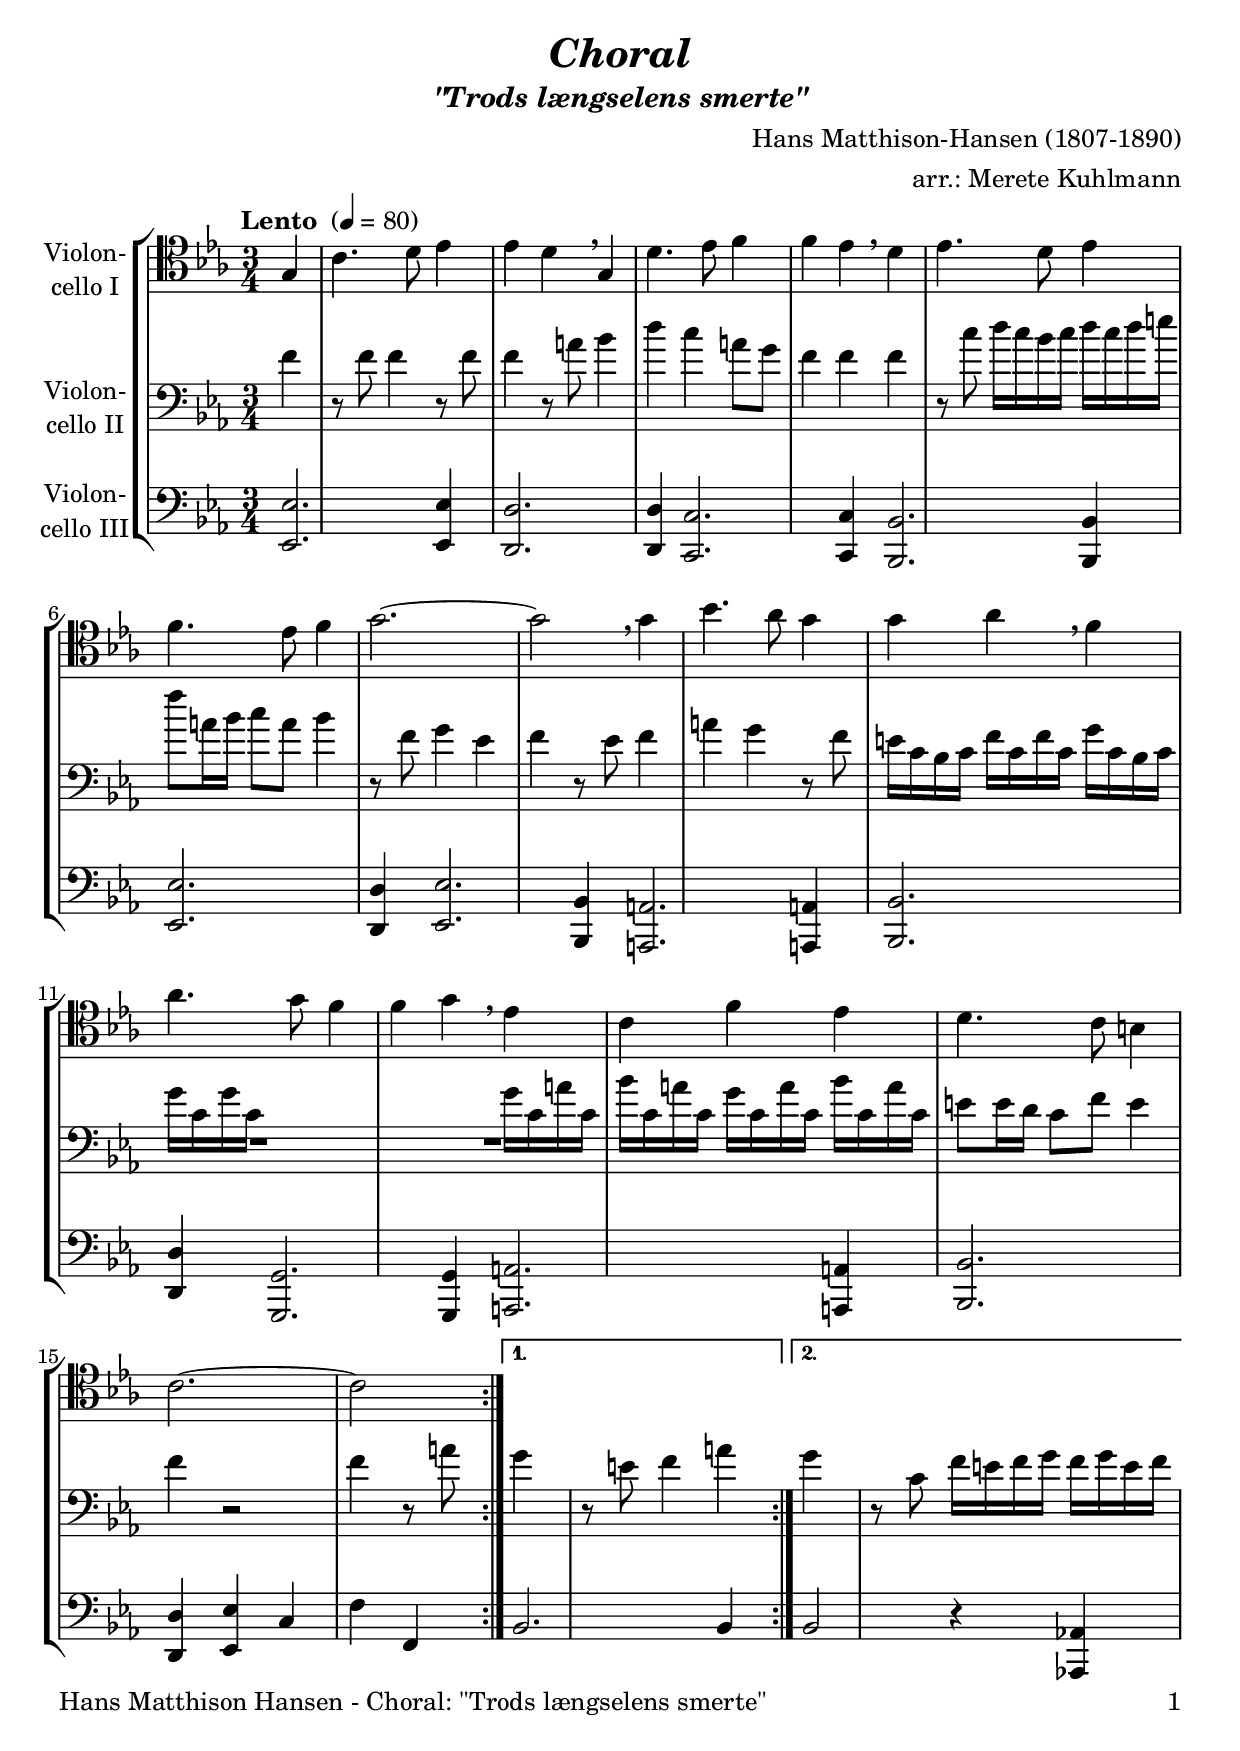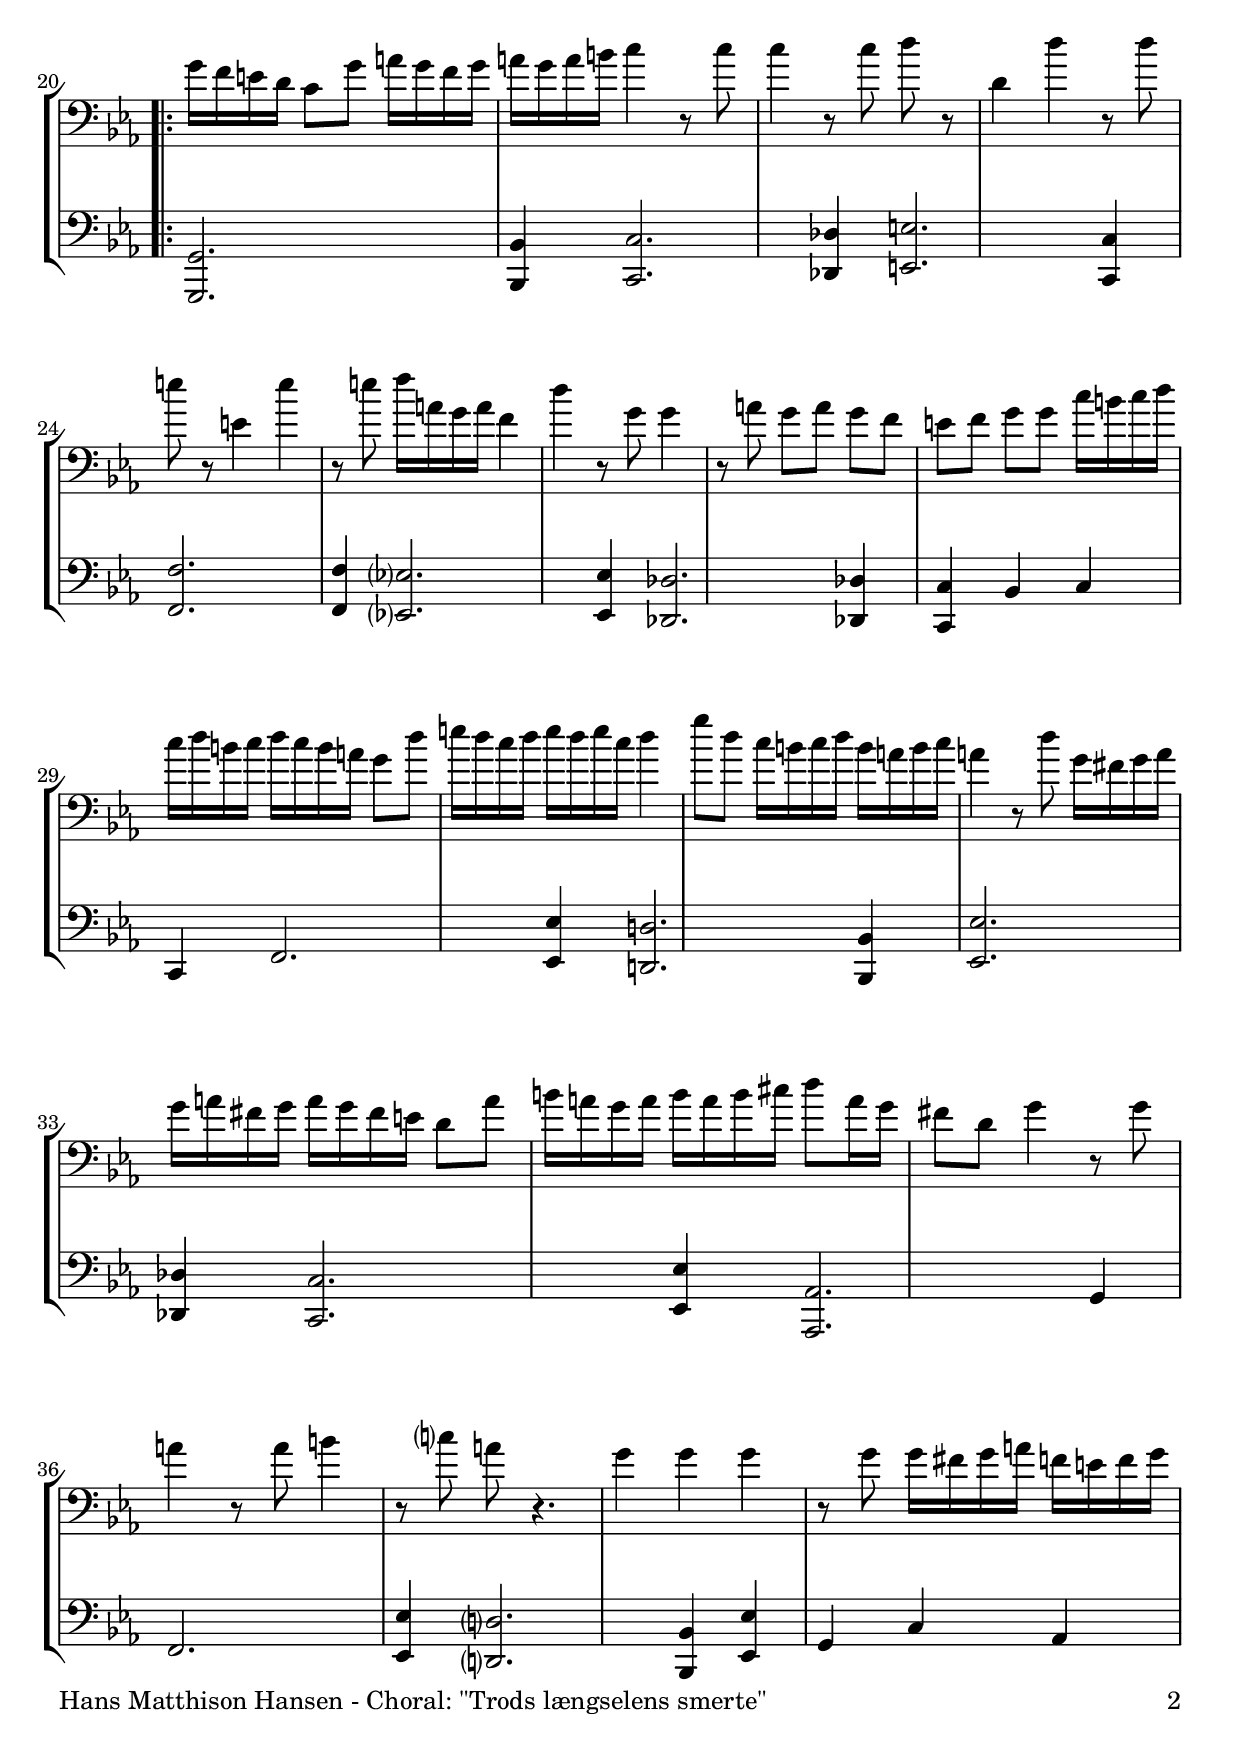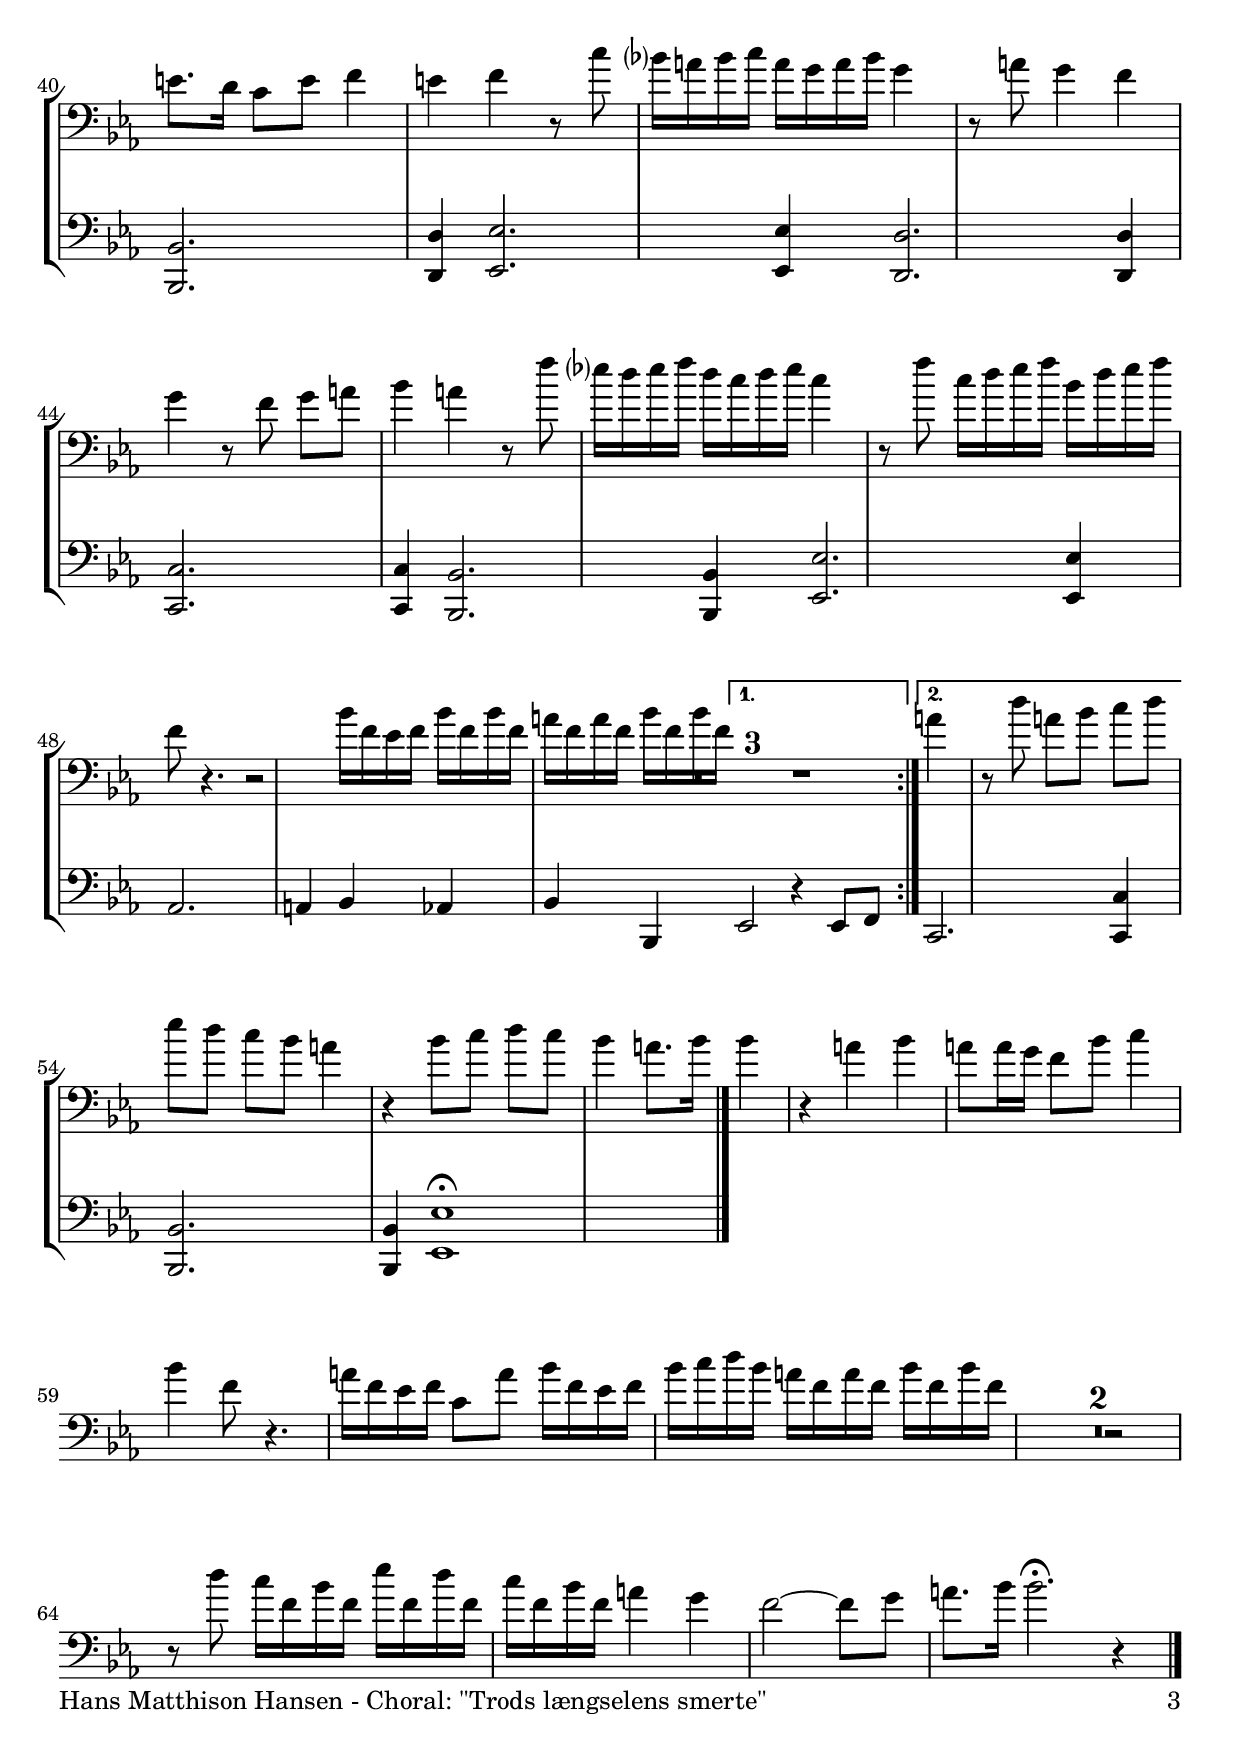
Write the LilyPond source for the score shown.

\version "2.24.1"
\include "deutsch.ly"
  
#(set-global-staff-size 22)

\header {
  title     = \markup \bold \italic "Choral"
  subtitle  = \markup \italic "\"Trods længselens smerte\""
  composer  = "Hans Matthison-Hansen (1807-1890)"
  arranger  = "arr.: Merete Kuhlmann"
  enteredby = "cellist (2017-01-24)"
%  piece     = ""
}

voiceconsts = {
  \key e \minor
  \time 3/4
  \clef "bass"
% \numericTimeSignature
  \compressEmptyMeasures
  % Set default beaming for all staves
  \set Timing.beamExceptions = #'()
  \set Timing.baseMoment     = #(ly:make-moment 1 4)
  \set Timing.beatStructure  = #'(1 1 1)
  \tempo "Lento " 4=80
}

mist = "string ensemble 1"
mivl = "violin"
miba = "cello"
mipz = "pizzicato strings"

rit = \mark \markup "rit."

va = \relative c' {
  \voiceconsts
  \clef "tenor"
  
  \repeat volta 2 {
    \partial 4 h4
    e4. fis8 g4
    g fis \breathe h,
    fis'4. g8 a4
    a g \breathe fis

    g4. fis8 g4
    a4. g8 a4
    h2.~
    h2 \breathe h4
    d4. c8 h4
    h c \breathe a

    c4. h8 a4
    a h \breathe g
    e a g
    fis4. e8 dis4
    e2.~
    e2
  }
}

\include "v2.ily"
\include "v3.ily"

music = \new StaffGroup <<
      \new Staff {
	\set Staff.midiInstrument = \miba
	\set Staff.instrumentName = \markup \center-column { "Violon-" "cello I" }
	\transpose e c { \va }
      }

      \new Staff {
	\set Staff.midiInstrument = \miba
	\set Staff.instrumentName = \markup \center-column { "Violon-" "cello II" }
	\transpose e c { \vb }
      }

      \new Staff {
	\set Staff.midiInstrument = \miba
	\set Staff.instrumentName = \markup \center-column { "Violon-" "cello III" }
	\transpose e c { \vc }
      }
>>

\book {
   \paper {
    print-page-number = ##t
    print-first-page-number = ##t
    ragged-last-bottom = ##f
    oddHeaderMarkup = \markup \null
    evenHeaderMarkup = \markup \null
    oddFooterMarkup = \markup {
      \fill-line {
        \if \should-print-page-number
        "Hans Matthison Hansen - Choral: \"Trods længselens smerte\"" \fromproperty #'page:page-number-string
      }
    }
    evenFooterMarkup = \oddFooterMarkup
  } \score {
    \music
    \layout {}
  }

  \score {
    \unfoldRepeats \music

    \midi {
      \context {
        \Score
      }
    }
  }
}